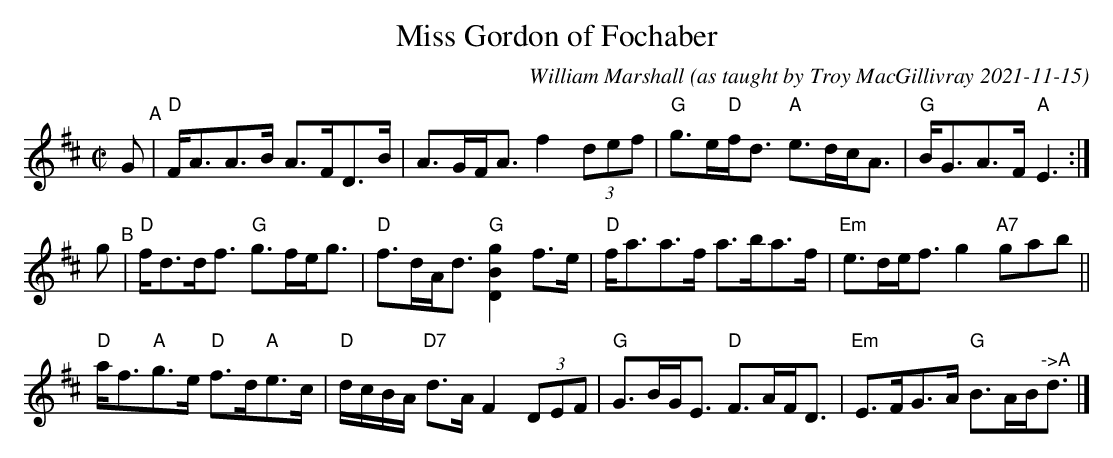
X:1
T: Miss Gordon of Fochaber
C: William Marshall
O: as taught by Troy MacGillivray 2021-11-15
K: D
M: C|
L: 1/8
G "^A"|\
"D"F<AA>B A>FD>B | A>GF<A f2 (3def | "G"g>e"D"f<d "A"e>dc<A | "G"B<GA>F "A"E3 :|
g "^B"|\
"D"f<dd<f "G"g>fe<g | "D"f>dA<d "G"[gBD]2 f>e | "D"f<aa>f a>ba>f | "Em"e>de<f g2 "A7"*3gab ||
"D"a<f"A"g>e "D"f>d"A"e>c | "D"d/c/B/A/ "D7"d>A F2 (3DEF | "G"G>BG<E "D"F>AF<D | "Em"E>FG>A "G"B>AB<"^->A"d |]
